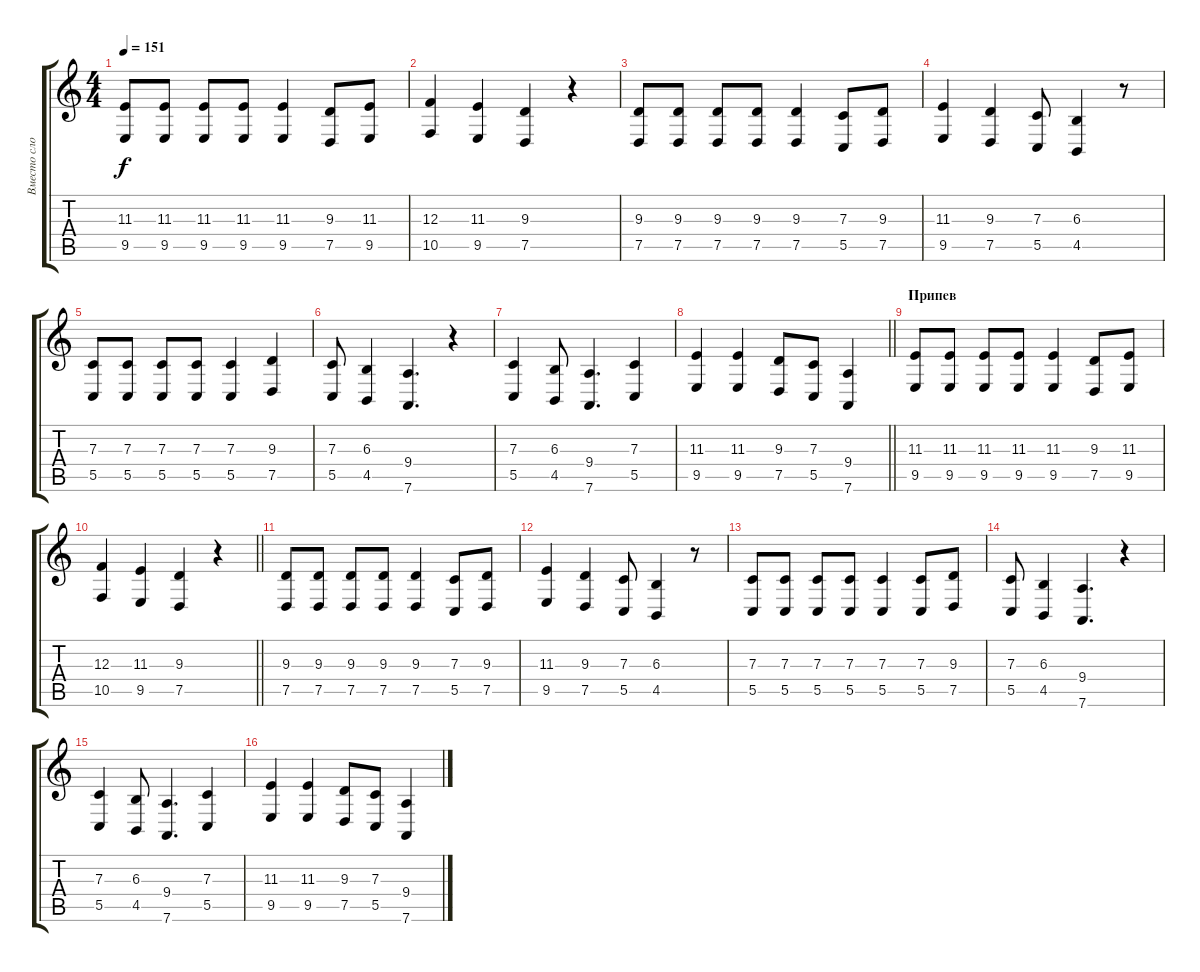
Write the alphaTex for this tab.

\track ("Вместо слов" "Вместо сло") {instrument fx5brightness}
\staff {score tabs}
\tuning (D4 A3 F3 C3 G2 D2) {hide}
\ts (4 4)
\tempo 151
\clef g2
\ks c
(11.3 9.5).8{dy f} (11.3 9.5).8 (11.3 9.5).8 (11.3 9.5).8 (11.3 9.5).4 (9.3 7.5).8 (11.3 9.5).8 |
(12.3 10.5).4 (11.3 9.5).4 (9.3 7.5).4 r.4 |
(9.3 7.5).8 (9.3 7.5).8 (9.3 7.5).8 (9.3 7.5).8 (9.3 7.5).4 (7.3 5.5).8 (9.3 7.5).8 |
(11.3 9.5).4 (9.3 7.5).4 (7.3 5.5).8 (6.3 4.5).4 r.8 |
(7.3 5.5).8 (7.3 5.5).8 (7.3 5.5).8 (7.3 5.5).8 (7.3 5.5).4 (9.3 7.5).4 |
(7.3 5.5).8 (6.3 4.5).4 (9.4 7.6).4{d} r.4 |
(7.3 5.5).4 (6.3 4.5).8 (9.4 7.6).4{d} (7.3 5.5).4 |
\barLineRight lightlight
(11.3 9.5).4 (11.3 9.5).4 (9.3 7.5).8 (7.3 5.5).8 (9.4 7.6).4 |
\section ("" "Припев")
(11.3 9.5).8 (11.3 9.5).8 (11.3 9.5).8 (11.3 9.5).8 (11.3 9.5).4 (9.3 7.5).8 (11.3 9.5).8 |
\barLineRight lightlight
(12.3 10.5).4 (11.3 9.5).4 (9.3 7.5).4 r.4 |
(9.3 7.5).8 (9.3 7.5).8 (9.3 7.5).8 (9.3 7.5).8 (9.3 7.5).4 (7.3 5.5).8 (9.3 7.5).8 |
(11.3 9.5).4 (9.3 7.5).4 (7.3 5.5).8 (6.3 4.5).4 r.8 |
(7.3 5.5).8 (7.3 5.5).8 (7.3 5.5).8 (7.3 5.5).8 (7.3 5.5).4 (7.3 5.5).8 (9.3 7.5).8 |
(7.3 5.5).8 (6.3 4.5).4 (9.4 7.6).4{d} r.4 |
(7.3 5.5).4 (6.3 4.5).8 (9.4 7.6).4{d} (7.3 5.5).4 |
(11.3 9.5).4 (11.3 9.5).4 (9.3 7.5).8 (7.3 5.5).8 (9.4 7.6).4
